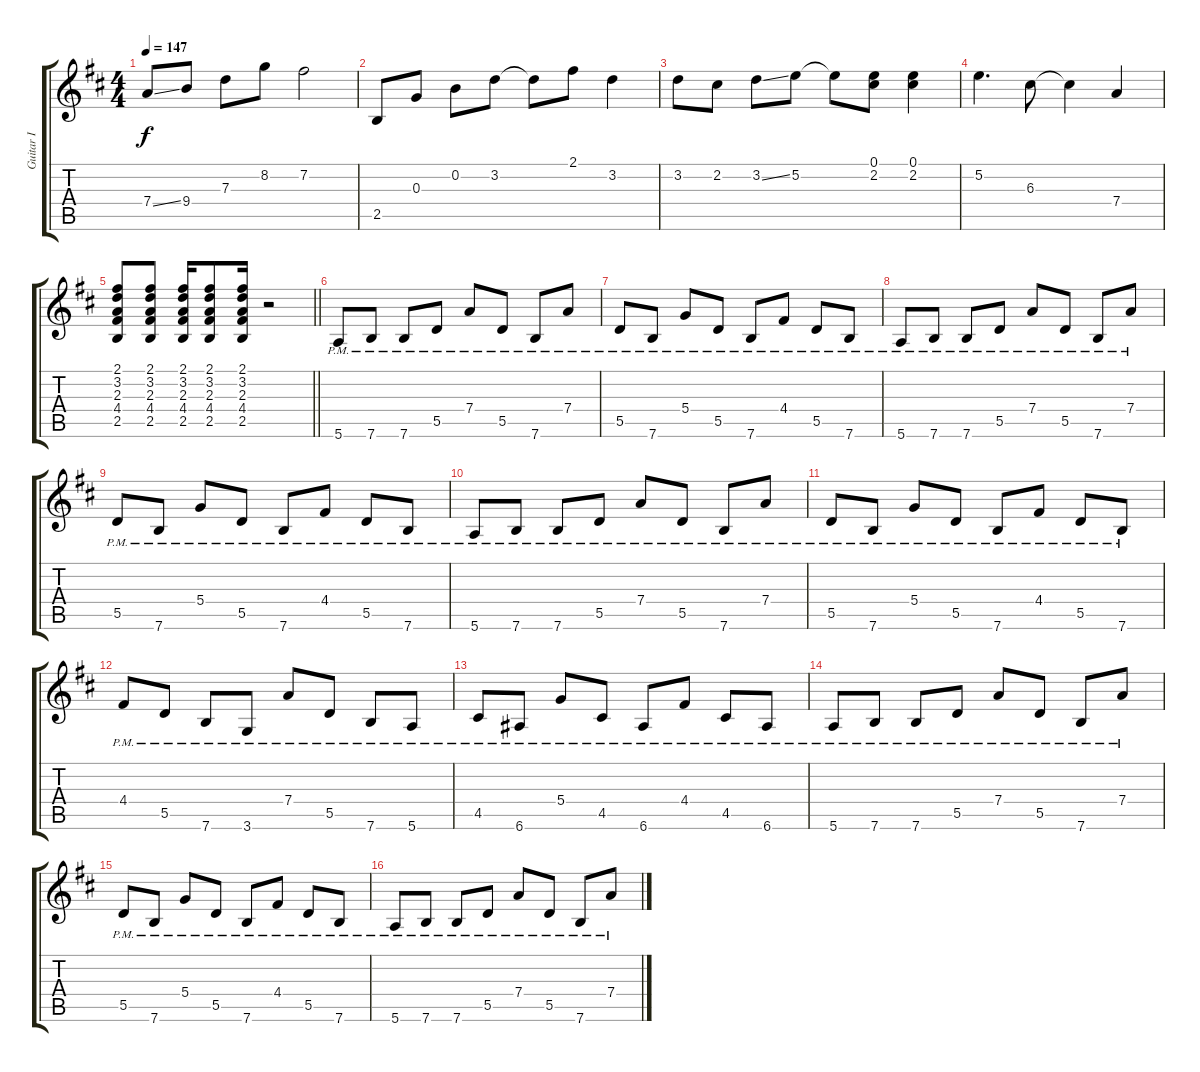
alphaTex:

\track ("Guitar I" "Guitar I") {instrument overdrivenguitar}
\staff {score tabs}
\tuning (E4 B3 G3 D3 A2 E2) {hide}
\ts (4 4)
\tempo 147
\clef g2
\ks d
7.4{ss}.8{dy f} 9.4.8 7.3.8 8.2.8 7.2.2 |
2.5.8 0.3.8 0.2.8 3.2.8 3.2{t}.8 2.1.8 3.2.4 |
3.2.8 2.2.8 3.2{ss}.8 5.2.8 5.2{t}.8 (0.1 2.2).8 (0.1 2.2).4 |
5.2.4{d} 6.3.8 6.3{t}.4 7.4.4 |
\barLineRight lightlight
(2.1 3.2 2.3 4.4 2.5).8 (2.1 3.2 2.3 4.4 2.5).8 (2.1 3.2 2.3 4.4 2.5).16 (2.1 3.2 2.3 4.4 2.5).8 (2.1 3.2 2.3 4.4 2.5).16 r.2 |
5.6{pm}.8 7.6{pm}.8 7.6{pm}.8 5.5{pm}.8 7.4{pm}.8 5.5{pm}.8 7.6{pm}.8 7.4{pm}.8 |
5.5{pm}.8 7.6{pm}.8 5.4{pm}.8 5.5{pm}.8 7.6{pm}.8 4.4{pm}.8 5.5{pm}.8 7.6{pm}.8 |
5.6{pm}.8 7.6{pm}.8 7.6{pm}.8 5.5{pm}.8 7.4{pm}.8 5.5{pm}.8 7.6{pm}.8 7.4{pm}.8 |
5.5{pm}.8 7.6{pm}.8 5.4{pm}.8 5.5{pm}.8 7.6{pm}.8 4.4{pm}.8 5.5{pm}.8 7.6{pm}.8 |
5.6{pm}.8 7.6{pm}.8 7.6{pm}.8 5.5{pm}.8 7.4{pm}.8 5.5{pm}.8 7.6{pm}.8 7.4{pm}.8 |
5.5{pm}.8 7.6{pm}.8 5.4{pm}.8 5.5{pm}.8 7.6{pm}.8 4.4{pm}.8 5.5{pm}.8 7.6{pm}.8 |
4.4{pm}.8 5.5{pm}.8 7.6{pm}.8 3.6{pm}.8 7.4{pm}.8 5.5{pm}.8 7.6{pm}.8 5.6{pm}.8 |
4.5{pm}.8 6.6{pm}.8 5.4{pm}.8 4.5{pm}.8 6.6{pm}.8 4.4{pm}.8 4.5{pm}.8 6.6{pm}.8 |
5.6{pm}.8 7.6{pm}.8 7.6{pm}.8 5.5{pm}.8 7.4{pm}.8 5.5{pm}.8 7.6{pm}.8 7.4{pm}.8 |
5.5{pm}.8 7.6{pm}.8 5.4{pm}.8 5.5{pm}.8 7.6{pm}.8 4.4{pm}.8 5.5{pm}.8 7.6{pm}.8 |
5.6{pm}.8 7.6{pm}.8 7.6{pm}.8 5.5{pm}.8 7.4{pm}.8 5.5{pm}.8 7.6{pm}.8 7.4{pm}.8
